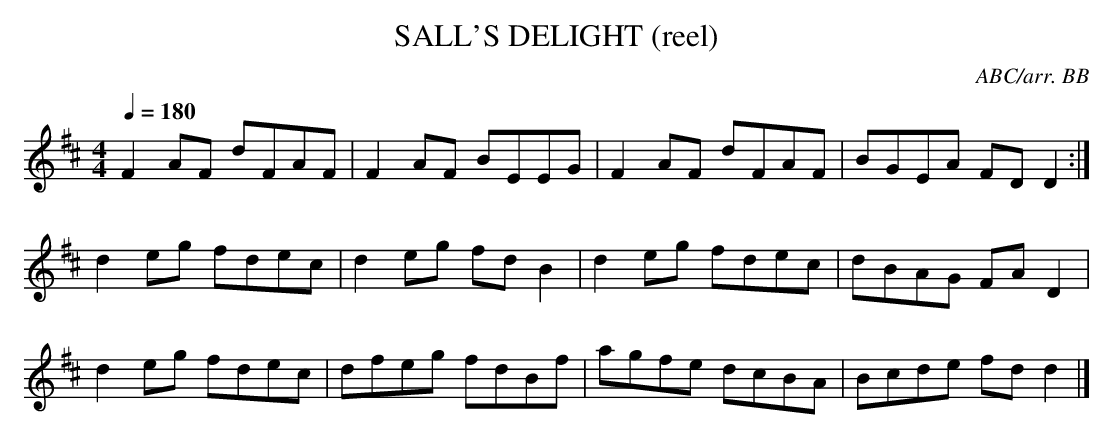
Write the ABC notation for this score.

X:1
T:SALL'S DELIGHT (reel)
C:ABC/arr. BB
Q:1/4=180
M:4/4
L:1/8
K:D
F2AF dFAF|F2AF BEEG|F2AF dFAF|BGEA FD D2 :|
d2eg fdec|d2eg fd B2|d2eg fdec|dBAG FA D2|
d2eg fdec|dfeg fdBf|agfe dcBA|Bcde fd d2 |]
